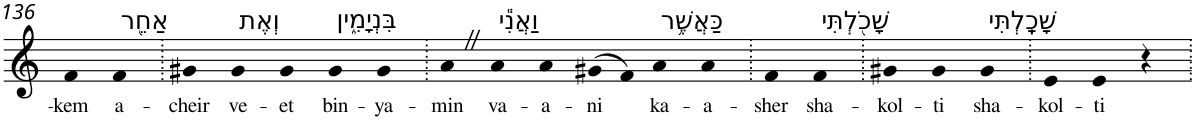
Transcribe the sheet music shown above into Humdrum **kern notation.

**kern	**text
*part1	*part1
*staff1	*staff1
*I"Piano	*
*I'Pno	*
!!LO:PB:g=z
*clefG2	*
*k[]	*
=136	=136
!	!LO:LY:b
4f	-kem
!LO:TX:a:t=אַחֵ֖ר	!
!	!LO:LY:b
4f	a-
=137.	=137.
!	!LO:LY:b
4g#X	-cheir
!LO:TX:a:t=וְאֶת	!
!	!LO:LY:b
4g#	ve-
!	!LO:LY:b
4g#	-et
!LO:TX:a:t=בִּנְיָמִ֑ין	!
!	!LO:LY:b
4g#	bin-
!	!LO:LY:b
4g#	-ya-
=138.	=138.
!	!LO:LY:b
4aZ	-min
!LO:TX:a:t=וַאֲנִ֕י	!
!	!LO:LY:b
4a	va-
!	!LO:LY:b
4a	-a-
!	!LO:LY:b
(>8g#X	-ni
8f)	.
!LO:TX:a:t=כַּאֲשֶׁ֥ר	!
!	!LO:LY:b
4a	ka-
!	!LO:LY:b
4a	-a-
=139.	=139.
!	!LO:LY:b
4f	-sher
!LO:TX:a:t=שָׁכֹ֖לְתִּי	!
!	!LO:LY:b
4f	sha-
=140.	=140.
!	!LO:LY:b
4g#X	-kol-
!	!LO:LY:b
4g#	-ti
!LO:TX:a:t=שָׁכָֽלְתִּי	!
!	!LO:LY:b
4g#	sha-
=141.	=141.
!	!LO:LY:b
4e	-kol-
!	!LO:LY:b
4e	-ti
4r	.
=.	=.
*-	*-
